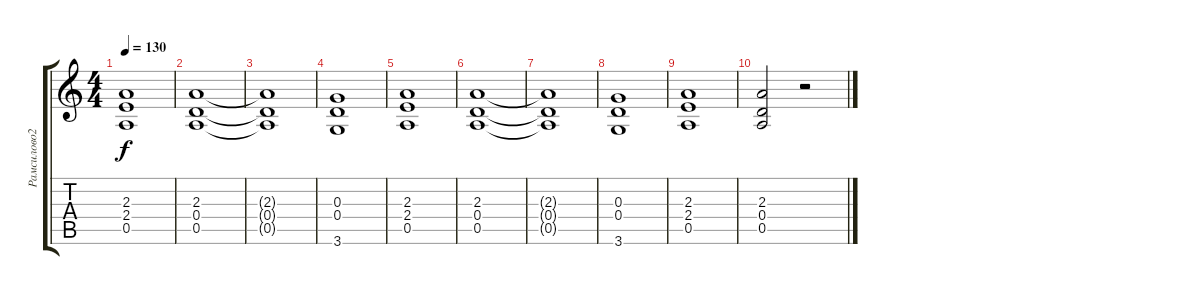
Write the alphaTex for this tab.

\track ("Рамсилово2" "Рамсилово2") {instrument overdrivenguitar}
\staff {score tabs}
\tuning (E4 B3 G3 D3 A2 E2) {hide}
\ts (4 4)
\tempo 130
\clef g2
\ks c
(2.3 2.4 0.5).1{dy f} |
(2.3 0.4 0.5).1 |
(2.3{t} 0.4{t} 0.5{t}).1 |
(0.3 0.4 3.6).1 |
(2.3 2.4 0.5).1 |
(2.3 0.4 0.5).1 |
(2.3{t} 0.4{t} 0.5{t}).1 |
(0.3 0.4 3.6).1 |
(2.3 2.4 0.5).1 |
(2.3 0.4 0.5).2 r.2
